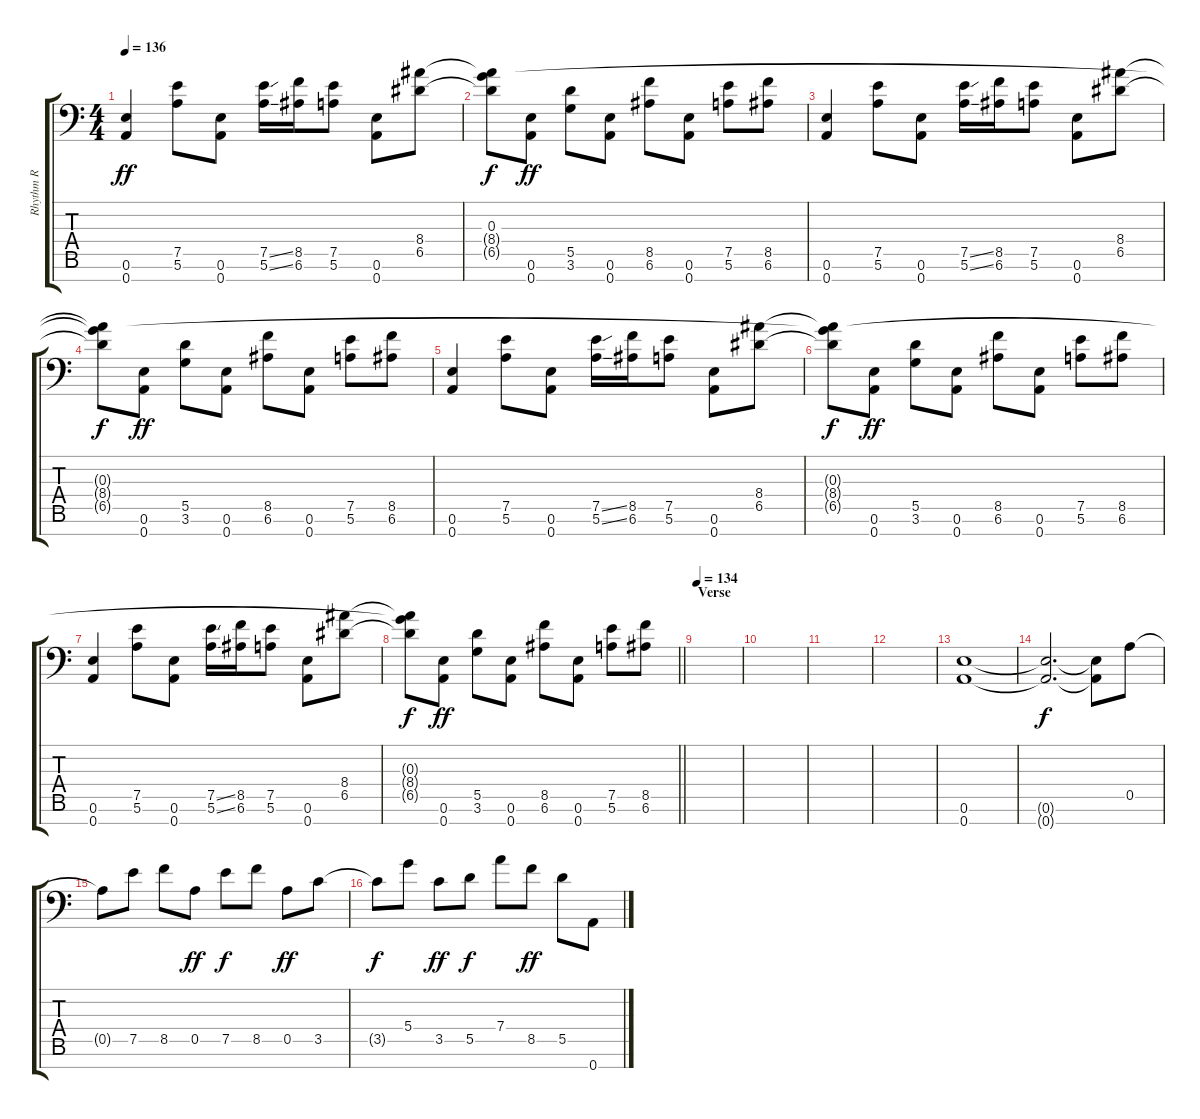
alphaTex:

\track ("Rhythm R" "Rhythm R") {instrument overdrivenguitar}
\staff {score tabs}
\tuning (E4 B3 G3 D3 A2 E2 A1) {hide}
\ts (4 4)
\tempo 136
\clef f4
\ks c
(0.6 0.7).4{dy ff} (7.5 5.6).8 (0.6 0.7).8 (7.5{ss} 5.6{ss}).16 (8.5 6.6).16 (7.5 5.6).8 (0.6 0.7).8 (8.4 6.5).8 |
(0.3{t} 8.4{t} 6.5{t}).8{dy f} (0.6 0.7).8{dy ff} (5.5 3.6).8 (0.6 0.7).8 (8.5 6.6).8 (0.6 0.7).8 (7.5 5.6).8 (8.5 6.6).8 |
(0.6 0.7).4 (7.5 5.6).8 (0.6 0.7).8 (7.5{ss} 5.6{ss}).16 (8.5 6.6).16 (7.5 5.6).8 (0.6 0.7).8 (8.4 6.5).8 |
(0.3{t} 8.4{t} 6.5{t}).8{dy f} (0.6 0.7).8{dy ff} (5.5 3.6).8 (0.6 0.7).8 (8.5 6.6).8 (0.6 0.7).8 (7.5 5.6).8 (8.5 6.6).8 |
(0.6 0.7).4 (7.5 5.6).8 (0.6 0.7).8 (7.5{ss} 5.6{ss}).16 (8.5 6.6).16 (7.5 5.6).8 (0.6 0.7).8 (8.4 6.5).8 |
(0.3{t} 8.4{t} 6.5{t}).8{dy f} (0.6 0.7).8{dy ff} (5.5 3.6).8 (0.6 0.7).8 (8.5 6.6).8 (0.6 0.7).8 (7.5 5.6).8 (8.5 6.6).8 |
(0.6 0.7).4 (7.5 5.6).8 (0.6 0.7).8 (7.5{ss} 5.6{ss}).16 (8.5 6.6).16 (7.5 5.6).8 (0.6 0.7).8 (8.4 6.5).8 |
\barLineRight lightlight
(0.3{t} 8.4{t} 6.5{t}).8{dy f} (0.6 0.7).8{dy ff} (5.5 3.6).8 (0.6 0.7).8 (8.5 6.6).8 (0.6 0.7).8 (7.5 5.6).8 (8.5 6.6).8 |
\section ("" "Verse")
\tempo 134
|
|
|
|
(0.6 0.7).1 |
(0.6{t} 0.7{t}).2{d dy f} (0.6{t} 0.7{t}).8 0.5.8 |
0.5{t}.8 7.5.8 8.5.8 0.5.8{dy ff} 7.5.8{dy f} 8.5.8 0.5.8{dy ff} 3.5.8 |
3.5{t}.8{dy f} 5.4.8 3.5.8{dy ff} 5.5.8{dy f} 7.4.8 8.5.8{dy ff} 5.5.8 0.7.8
